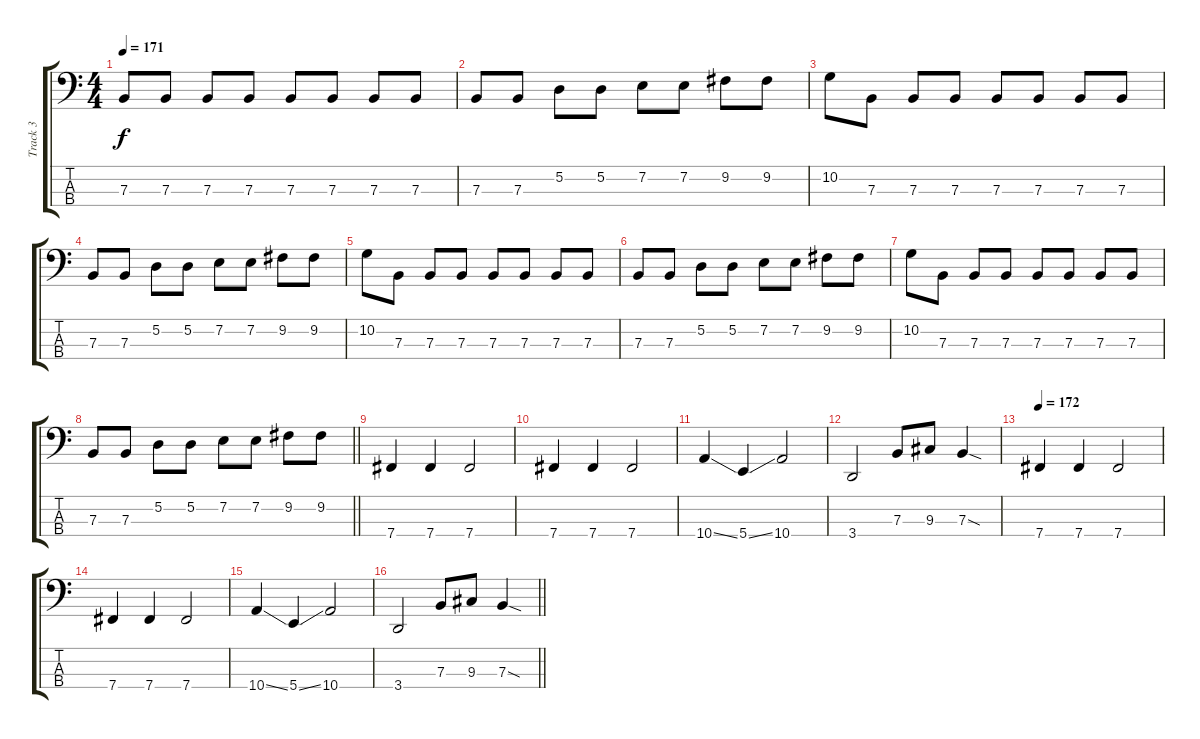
\track ("Track 3" "Track 3") {instrument electricbasspick}
\staff {score tabs}
\tuning (D2 A1 E1 B0) {hide}
\ts (4 4)
\section ("" "")
\tempo 171
\clef f4
\ks c
7.3.8{dy f} 7.3.8 7.3.8 7.3.8 7.3.8 7.3.8 7.3.8 7.3.8 |
7.3.8 7.3.8 5.2.8 5.2.8 7.2.8 7.2.8 9.2.8 9.2.8 |
10.2.8 7.3.8 7.3.8 7.3.8 7.3.8 7.3.8 7.3.8 7.3.8 |
7.3.8 7.3.8 5.2.8 5.2.8 7.2.8 7.2.8 9.2.8 9.2.8 |
10.2.8 7.3.8 7.3.8 7.3.8 7.3.8 7.3.8 7.3.8 7.3.8 |
7.3.8 7.3.8 5.2.8 5.2.8 7.2.8 7.2.8 9.2.8 9.2.8 |
10.2.8 7.3.8 7.3.8 7.3.8 7.3.8 7.3.8 7.3.8 7.3.8 |
\barLineRight lightlight
7.3.8 7.3.8 5.2.8 5.2.8 7.2.8 7.2.8 9.2.8 9.2.8 |
\section ("" "")
7.4.4 7.4.4 7.4.2 |
7.4.4 7.4.4 7.4.2 |
10.4{ss}.4 5.4{ss}.4 10.4.2 |
3.4.2 7.3.8 9.3.8 7.3{sod}.4 |
\tempo 172
7.4.4 7.4.4 7.4.2 |
7.4.4 7.4.4 7.4.2 |
10.4{ss}.4 5.4{ss}.4 10.4.2 |
\barLineRight lightlight
3.4.2 7.3.8 9.3.8 7.3{sod}.4
